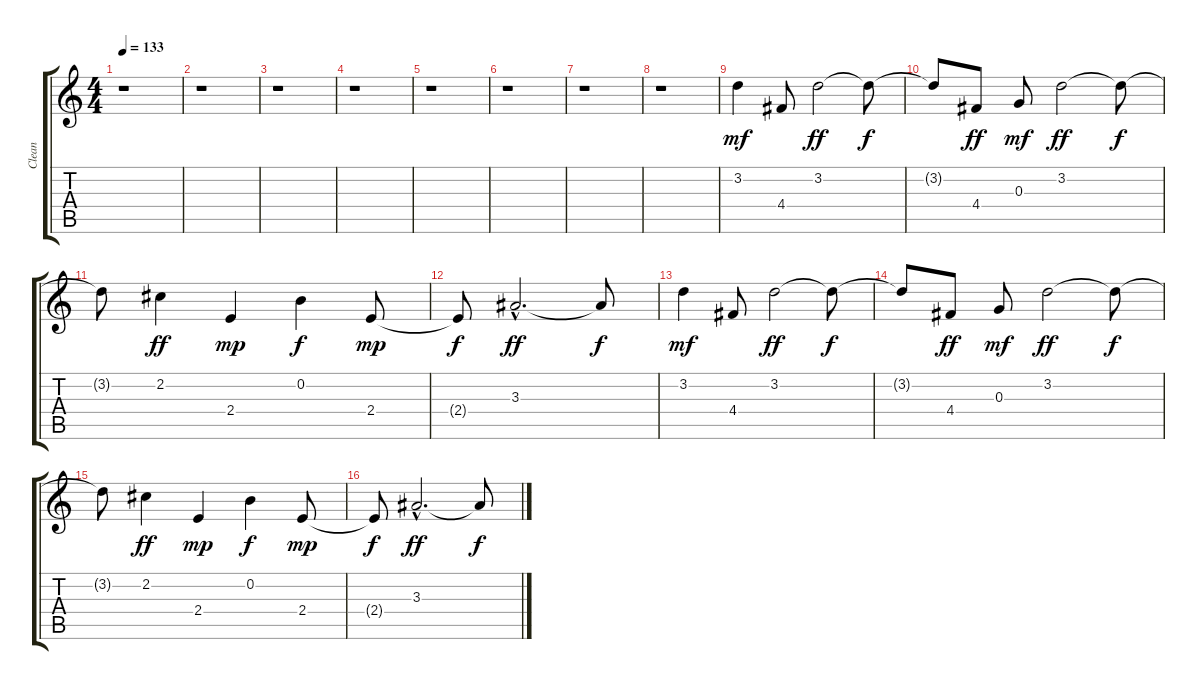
\track ("Clean" "Clean") {instrument electricguitarclean}
\staff {score tabs}
\tuning (E4 B3 G3 D3 A2 E2) {hide}
\ts (4 4)
\tempo 133
\clef g2
\ks c
r.1{dy mf} |
r.1 |
r.1 |
r.1 |
r.1 |
r.1 |
r.1 |
r.1 |
3.2.4 4.4.8 3.2.2{dy ff} 3.2{t}.8{dy f} |
3.2{t}.8 4.4.8{dy ff} 0.3.8{dy mf} 3.2.2{dy ff} 3.2{t}.8{dy f} |
3.2{t}.8 2.2.4{dy ff} 2.4.4{dy mp} 0.2.4{dy f} 2.4.8{dy mp} |
2.4{t}.8{dy f} 3.3{hac}.2{d dy ff} 3.3{t}.8{dy f} |
3.2.4{dy mf} 4.4.8 3.2.2{dy ff} 3.2{t}.8{dy f} |
3.2{t}.8 4.4.8{dy ff} 0.3.8{dy mf} 3.2.2{dy ff} 3.2{t}.8{dy f} |
3.2{t}.8 2.2.4{dy ff} 2.4.4{dy mp} 0.2.4{dy f} 2.4.8{dy mp} |
2.4{t}.8{dy f} 3.3{hac}.2{d dy ff} 3.3{t}.8{dy f}
